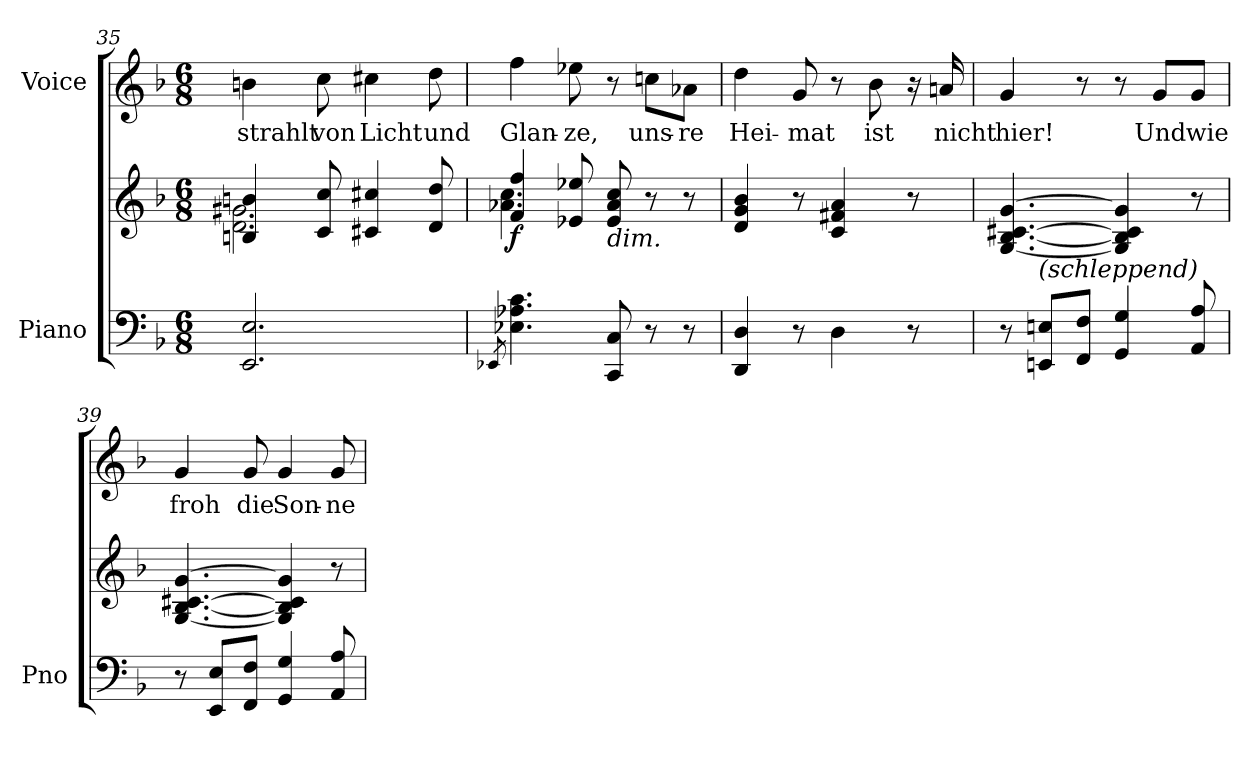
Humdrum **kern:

**kern	**kern	**dynam	**kern	**text
*part2	*part2	*part2	*part1	*part1
*staff3	*staff2	*staff2/3	*staff1	*staff1
*I"Piano	*	*	*I"Voice	*
*I'Pno	*	*	*	*
*clefF4	*clefG2	*	*clefG2	*
*k[b-]	*k[b-]	*	*k[b-]	*
*M6/8	*M6/8	*	*M6/8	*
=35	=35	=35	=35	=35
*	*^	*	*	*
2.EE/ 2.E/	4Bn/ 4bn/	2.d\ 2.g#X\	.	4bn\	-strahlt
.	8c/ 8cc/	.	.	8cc\	von
.	4c#X/ 4cc#X/	.	.	4cc#X\	Licht
.	8d/ 8dd/	.	.	8dd\	und
=36	=36	=36	=36	=36	=36
8qEE-X/	.	.	.	.	.
!	!	!	!LO:DY:b	!	!
4.E-X\ 4.A-X\ 4.c\	4f/ 4ff/	4.a-X\ 4.cc\	f	4ff\	Glan-
.	8e-X/ 8ee-X/	.	.	8ee-X\	-ze,
!	!LO:TX:b:i:t=dim.	!	!	!	!
8CC/ 8C/	8e-/ 8a-/ 8cc/	4.ryy	.	8r	.
8r	8r	.	.	8ccn\L	uns-
8r	8r	.	.	8a-X\J	-re
*	*v	*v	*	*	*
=37	=37	=37	=37	=37
4DD/ 4D/	4d/ 4g/ 4b-/	.	4dd\	Hei-
8r	8r	.	8g/	-mat
4D\	4c/ 4f#X/ 4a/	.	8r	.
.	.	.	8b-\	ist
8r	8r	.	16r	.
.	.	.	16an/	nicht
=38	=38	=38	=38	=38
!	!	!LO:DY:b	!	!
!	!	!LO:DY:n=1:b	!	!
8r	[4.G/ [4.B-/ [4.c#X/ [4.g/	p other-dynamics	4g/	hier!
!LO:TX:i:t=(schleppend)	!	!	!	!
8EEn/ 8En/L	.	.	.	.
8FF/ 8F/J	.	.	8r	.
4GG/ 4G/	4G/] 4B-/] 4c#/] 4g/]	.	8r	.
.	.	.	8g/L	Und
8AA/ 8A/	8r	.	8g/J	wie
=39	=39	=39	=39	=39
8r	[4.G/ [4.B-/ [4.c#X/ [4.g/	.	4g/	froh
8EE/ 8E/L	.	.	.	.
8FF/ 8F/J	.	.	8g/	die
4GG/ 4G/	4G/] 4B-/] 4c#/] 4g/]	.	4g/	Son-
8AA/ 8A/	8r	.	8g/	-ne
=	=	=	=	=
*-	*-	*-	*-	*-
